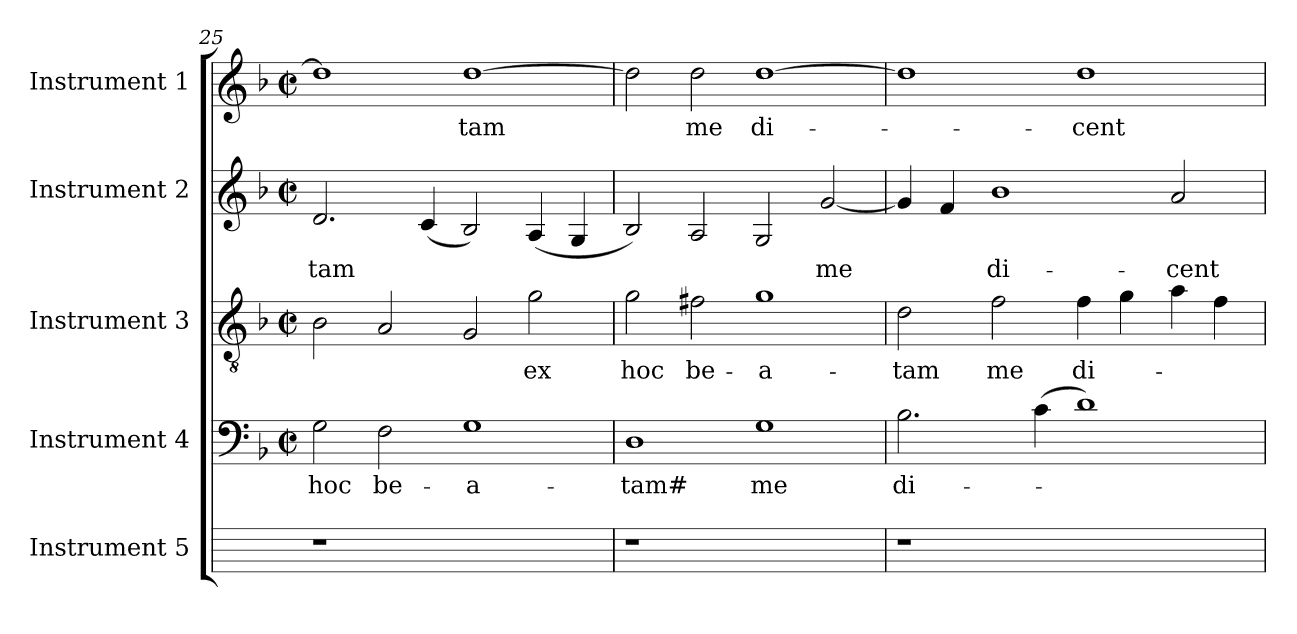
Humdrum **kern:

**kern	**kern	**text	**kern	**text	**kern	**text	**kern	**text
*part5	*part4	*part4	*part3	*part3	*part2	*part2	*part1	*part1
*staff5	*staff4	*staff4	*staff3	*staff3	*staff2	*staff2	*staff1	*staff1
*I"Instrument 5	*I"Instrument 4	*	*I"Instrument 3	*	*I"Instrument 2	*	*I"Instrument 1	*
*	*clefF4	*	*clefGv2	*	*clefG2	*	*clefG2	*
*ITrd-3c-5	*	*	*	*	*	*	*ITrd-3c-5	*
*	*k[b-]	*	*k[b-]	*	*k[b-]	*	*k[b-e-]	*
*	*F:	*	*F:	*	*F:	*	*B-:	*
*	*M2/2	*	*M2/2	*	*M2/2	*	*M2/2	*
*	*met(c|)	*	*met(c|)	*	*met(c|)	*	*met(c|)	*
=25	=25	=25	=25	=25	=25	=25	=25	=25
!	!	!LO:LY:b:cj	!	!	!	!LO:LY:b	!	!
1r	2G\	hoc	2B-\	.	2.d/	-tam	1gg]	.
!	!	!LO:LY:b:cj	!	!	!	!	!	!
.	2F\	be-	2A/	.	.	.	.	.
.	.	.	.	.	(<4c/	.	.	.
!	!	!LO:LY:b:rj	!	!	!	!	!	!LO:LY:b
1ryy	1G	-a-	2G/	.	2B-/)	.	[>1gg	-tam
!	!	!	!	!LO:LY:b:cj	!	!	!	!
.	.	.	2g\	ex	(<4A/	.	.	.
.	.	.	.	.	4G/	.	.	.
=26	=26	=26	=26	=26	=26	=26	=26	=26
!	!	!LO:LY:b:rj	!	!LO:LY:b:cj	!	!	!	!
1r	1D	-tam#	2g\	hoc	2B-/)	.	2gg\]	.
!	!	!	!	!LO:LY:b:cj	!	!	!	!LO:LY:b:cj
.	.	.	2f#\	be-	2A/	.	2gg\	me
!	!	!LO:LY:b:cj	!	!LO:LY:b:rj	!	!	!	!LO:LY:b:cj
1ryy	1G	me	1g	-a-	2G/	.	[<1gg	di-
!	!	!	!	!	!	!LO:LY:b	!	!
.	.	.	.	.	[>2g/	me	.	.
!!LO:LB:g=z
=27	=27	=27	=27	=27	=27	=27	=27	=27
!	!	!LO:LY:b:cj	!	!LO:LY:b:cj	!	!	!	!
*	*	*	*	*	*	*	*^	*
1r	2.B-\	di-	2d\	-tam	4g/]	.	1gg]	4ryy	.
.	.	.	.	.	4f/	.	.	32ryy	.
.	.	.	.	.	.	.	.	1ryy	.
!	!	!	!	!LO:LY:b:cj	!	!LO:LY:b:cj	!	!	!
.	.	.	2f\	me	1b-	di-	.	.	.
.	(<4c\	.	.	.	.	.	.	.	.
!	!	!	!	!LO:LY:b:cj	!	!	!	!	!LO:LY:b:cj
1ryy	1d)	.	4f\	di-	.	.	1gg	.	-cent
.	.	.	4g\	.	.	.	.	.	.
.	.	.	.	.	.	.	.	2ryy	.
!	!	!	!	!	!	!LO:LY:b:cj	!	!	!
.	.	.	4a\	.	2a/	-cent	.	.	.
.	.	.	4f\	.	.	.	.	.	.
.	.	.	.	.	.	.	.	8..ryy	.
*	*	*	*	*	*	*	*v	*v	*
=	=	=	=	=	=	=	=	=
*-	*-	*-	*-	*-	*-	*-	*-	*-
